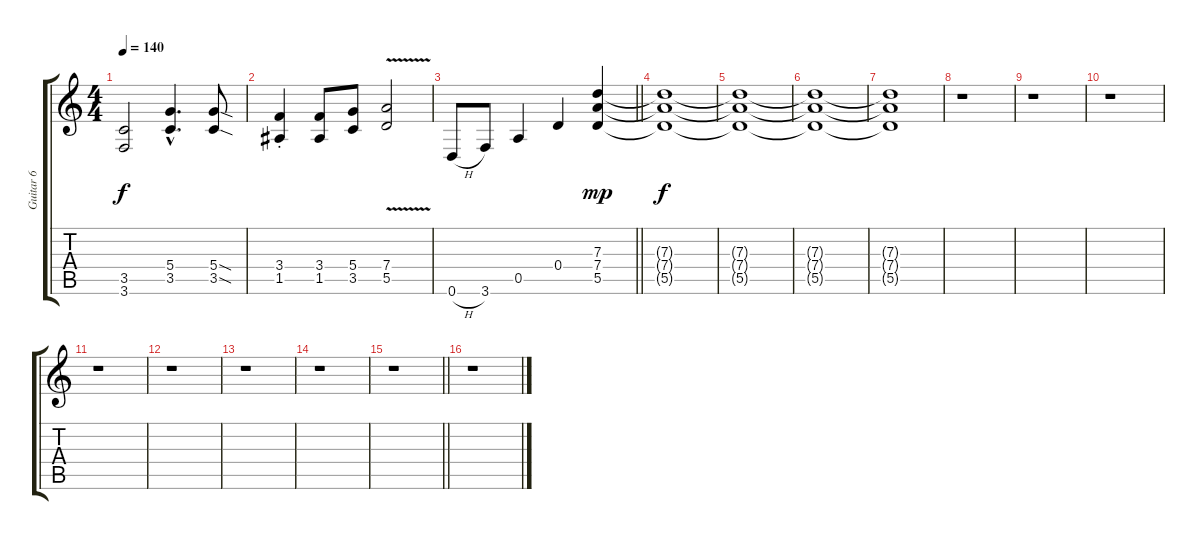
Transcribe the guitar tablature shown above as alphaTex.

\track ("Guitar 6" "Guitar 6") {instrument acousticguitarsteel}
\staff {score tabs}
\tuning (E4 B3 G3 D3 A2 D2) {hide}
\ts (4 4)
\tempo 140
\clef g2
\ks c
(3.5 3.6).2{dy f} (5.4{hac} 3.5{hac}).4{d} (5.4{sod} 3.5{sod}).8 |
(3.4{st} 1.5{st}).4 (3.4 1.5).8 (5.4 3.5).8 (7.4{v} 5.5{v}).2 |
\barLineRight lightlight
0.6{h}.8 3.6.8 0.5.4 0.4.4 (7.3 7.4 5.5).4{dy mp} |
(7.3{t} 7.4{t} 5.5{t}).1{dy f} |
(7.3{t} 7.4{t} 5.5{t}).1 |
(7.3{t} 7.4{t} 5.5{t}).1{volume 0} |
(7.3{t} 7.4{t} 5.5{t}).1 |
r.1 |
r.1 |
r.1 |
r.1 |
r.1 |
r.1 |
r.1 |
\barLineRight lightlight
r.1 |
r.1
